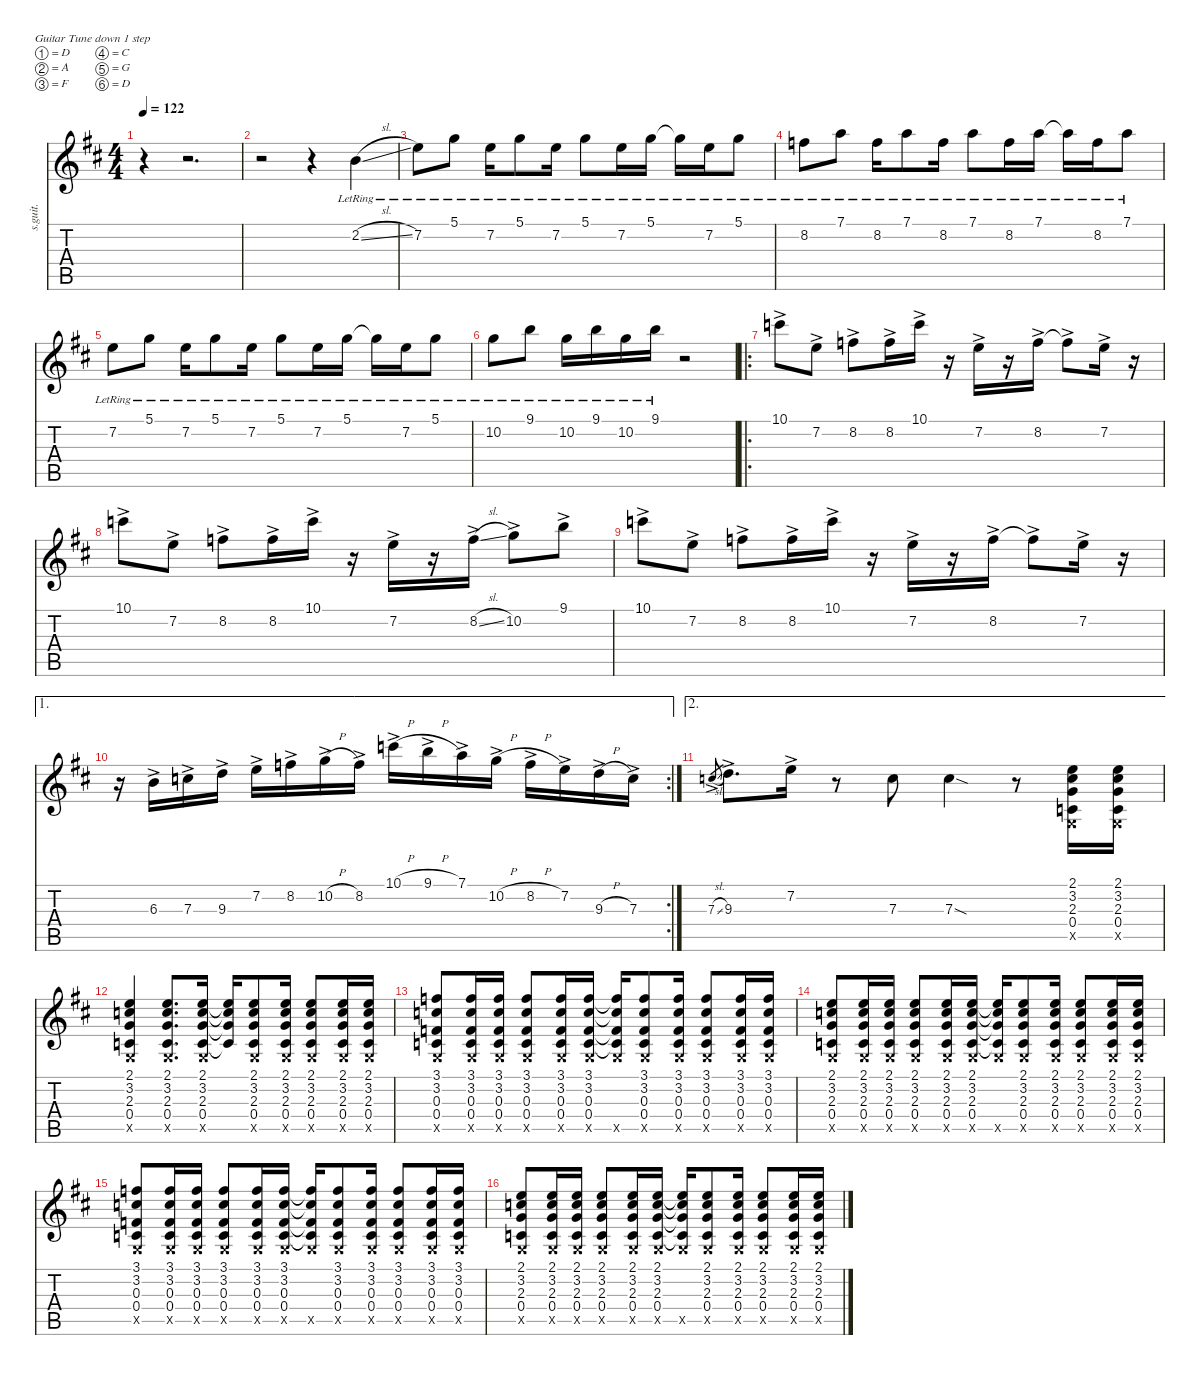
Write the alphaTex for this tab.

\defaultSystemsLayout 4
\hideDynamics
\bracketExtendMode nobrackets
\otherSystemsTrackNameOrientation horizontal
\track ("Guitar2" "s.guit.") {instrument acousticguitarsteel}
\staff {score tabs}
\tuning (D4 A3 F3 C3 G2 D2)
\ts (4 4)
\tempo 122
\clef g2
\ks d
r.4{dy f instrument acousticguitarsteel beam Down} r.2{d beam Down} |
r.2{beam Down} r.4{beam Down} 2.2{sl lr acc forcenatural}.4{beam Down} |
7.2{lr acc forcenatural}.8{beam Down} 5.1{lr acc forcenatural}.8{beam Down} 7.2{lr acc forcenatural}.16{beam Down} 5.1{lr acc forcenatural}.8{beam Down} 7.2{lr acc forcenatural}.16{beam Down} 5.1{lr acc forcenatural}.8{beam Down} 7.2{lr acc forcenatural}.16{beam Down} 5.1{lr acc forcenatural}.16{beam Down} 5.1{lr t acc forcenatural}.16{beam Down} 7.2{lr acc forcenatural}.16{beam Down} 5.1{lr acc forcenatural}.8{beam Down} |
8.2{lr acc forcenatural}.8{beam Down} 7.1{lr acc forcenatural}.8{beam Down} 8.2{lr acc forcenatural}.16{beam Down} 7.1{lr acc forcenatural}.8{beam Down} 8.2{lr acc forcenatural}.16{beam Down} 7.1{lr acc forcenatural}.8{beam Down} 8.2{lr acc forcenatural}.16{beam Down} 7.1{lr acc forcenatural}.16{beam Down} 7.1{lr t acc forcenatural}.16{beam Down} 8.2{lr acc forcenatural}.16{beam Down} 7.1{lr acc forcenatural}.8{beam Down} |
7.2{lr acc forcenatural}.8{beam Down} 5.1{lr acc forcenatural}.8{beam Down} 7.2{lr acc forcenatural}.16{beam Down} 5.1{lr acc forcenatural}.8{beam Down} 7.2{lr acc forcenatural}.16{beam Down} 5.1{lr acc forcenatural}.8{beam Down} 7.2{lr acc forcenatural}.16{beam Down} 5.1{lr acc forcenatural}.16{beam Down} 5.1{lr t acc forcenatural}.16{beam Down} 7.2{lr acc forcenatural}.16{beam Down} 5.1{lr acc forcenatural}.8{beam Down} |
10.2{lr acc forcenatural}.8{beam Down} 9.1{lr acc forcenatural}.8{beam Down} 10.2{lr acc forcenatural}.16{beam Down} 9.1{lr acc forcenatural}.16{beam Down} 10.2{lr acc forcenatural}.16{beam Down} 9.1{lr acc forcenatural}.16{beam Down} r.2{beam Down} |
\ro
10.1{ac acc forcenatural}.8{beam Down} 7.2{ac acc forcenatural}.8{beam Down} 8.2{ac acc forcenatural}.8{beam Down} 8.2{ac acc forcenatural}.16{beam Down} 10.1{ac acc forcenatural}.16{beam Down} r.16{beam Down} 7.2{ac acc forcenatural}.16{beam Down} r.16{beam Down} 8.2{ac acc forcenatural}.16{beam Down} 8.2{ac t acc forcenatural}.8{beam Down} 7.2{ac acc forcenatural}.16{beam Down} r.16{beam Down} |
10.1{ac acc forcenatural}.8{beam Down} 7.2{ac acc forcenatural}.8{beam Down} 8.2{ac acc forcenatural}.8{beam Down} 8.2{ac acc forcenatural}.16{beam Down} 10.1{ac acc forcenatural}.16{beam Down} r.16{beam Down} 7.2{ac acc forcenatural}.16{beam Down} r.16{beam Down} 8.2{sl ac acc forcenatural}.16{beam Down} 10.2{ac acc forcenatural}.8{beam Down} 9.1{ac acc forcenatural}.8{beam Down} |
10.1{ac acc forcenatural}.8{beam Down} 7.2{ac acc forcenatural}.8{beam Down} 8.2{ac acc forcenatural}.8{beam Down} 8.2{ac acc forcenatural}.16{beam Down} 10.1{ac acc forcenatural}.16{beam Down} r.16{beam Down} 7.2{ac acc forcenatural}.16{beam Down} r.16{beam Down} 8.2{ac acc forcenatural}.16{beam Down} 8.2{ac t acc forcenatural}.8{beam Down} 7.2{ac acc forcenatural}.16{beam Down} r.16{beam Down} |
\ae 1
\rc 2
r.16{beam Down} 6.3{ac acc forcenatural}.16{beam Down} 7.3{ac acc forcenatural}.16{beam Down} 9.3{ac acc forcenatural}.16{beam Down} 7.2{ac acc forcenatural}.16{beam Down} 8.2{ac acc forcenatural}.16{beam Down} 10.2{h ac acc forcenatural}.16{beam Down} 8.2{ac acc forcenatural}.16{beam Down} 10.1{h ac acc forcenatural}.16{beam Down} 9.1{h ac acc forcenatural}.16{beam Down} 7.1{ac acc forcenatural}.16{beam Down} 10.2{h ac acc forcenatural}.16{beam Down} 8.2{h ac acc forcenatural}.16{beam Down} 7.2{ac acc forcenatural}.16{beam Down} 9.3{h ac acc forcenatural}.16{beam Down} 7.3{ac acc forcenatural}.16{beam Down} |
\ae 2
7.3{sl ac acc forcenatural}.8{gr dy mf beam Up} 9.3{ac acc forcenatural}.8{d dy f beam Down} 7.2{ac acc forcenatural}.16{beam Down} r.8{beam Down} 7.3{acc forcenatural}.8{beam Down} 7.3{sod acc forcenatural}.4{beam Down} r.8{beam Down} (2.1{acc forcenatural} 3.2{acc forcenatural} 2.3{acc forcenatural} 0.4{acc forcenatural} 0.5{x acc forcenatural}).16{beam Up} (2.1{acc forcenatural} 3.2{acc forcenatural} 2.3{acc forcenatural} 0.4{acc forcenatural} 0.5{x acc forcenatural}).16{beam Up} |
(2.1{acc forcenatural} 3.2{acc forcenatural} 2.3{acc forcenatural} 0.4{acc forcenatural} 0.5{x acc forcenatural}).4{beam Up} (2.1{acc forcenatural} 3.2{acc forcenatural} 2.3{acc forcenatural} 0.4{acc forcenatural} 0.5{x acc forcenatural}).8{d beam Up} (2.1{acc forcenatural} 3.2{acc forcenatural} 2.3{acc forcenatural} 0.4{acc forcenatural} 0.5{x acc forcenatural}).16{beam Up} (2.1{t acc forcenatural} 3.2{t acc forcenatural} 2.3{t acc forcenatural} 0.4{t acc forcenatural}).16{beam Up} (2.1{acc forcenatural} 3.2{acc forcenatural} 2.3{acc forcenatural} 0.4{acc forcenatural} 0.5{x acc forcenatural}).8{beam Up} (2.1{acc forcenatural} 3.2{acc forcenatural} 2.3{acc forcenatural} 0.4{acc forcenatural} 0.5{x acc forcenatural}).16{beam Up} (2.1{acc forcenatural} 3.2{acc forcenatural} 2.3{acc forcenatural} 0.4{acc forcenatural} 0.5{x acc forcenatural}).8{beam Up} (2.1{acc forcenatural} 3.2{acc forcenatural} 2.3{acc forcenatural} 0.4{acc forcenatural} 0.5{x acc forcenatural}).16{beam Up} (2.1{acc forcenatural} 3.2{acc forcenatural} 2.3{acc forcenatural} 0.4{acc forcenatural} 0.5{x acc forcenatural}).16{beam Up} |
(3.1{acc forcenatural} 3.2{acc forcenatural} 0.3{acc forcenatural} 0.4{acc forcenatural} 0.5{x acc forcenatural}).8{beam Up} (3.1{acc forcenatural} 3.2{acc forcenatural} 0.3{acc forcenatural} 0.4{acc forcenatural} 0.5{x acc forcenatural}).16{beam Up} (3.1{acc forcenatural} 3.2{acc forcenatural} 0.3{acc forcenatural} 0.4{acc forcenatural} 0.5{x acc forcenatural}).16{beam Up} (3.1{acc forcenatural} 3.2{acc forcenatural} 0.3{acc forcenatural} 0.4{acc forcenatural} 0.5{x acc forcenatural}).8{beam Up} (3.1{acc forcenatural} 3.2{acc forcenatural} 0.3{acc forcenatural} 0.4{acc forcenatural} 0.5{x acc forcenatural}).16{beam Up} (3.1{acc forcenatural} 3.2{acc forcenatural} 0.3{acc forcenatural} 0.4{acc forcenatural} 0.5{x acc forcenatural}).16{beam Up} (3.1{t acc forcenatural} 3.2{t acc forcenatural} 0.3{t acc forcenatural} 0.4{t acc forcenatural} 0.5{x acc forcenatural}).16{beam Up} (3.1{acc forcenatural} 3.2{acc forcenatural} 0.3{acc forcenatural} 0.4{acc forcenatural} 0.5{x acc forcenatural}).8{beam Up} (3.1{acc forcenatural} 3.2{acc forcenatural} 0.3{acc forcenatural} 0.4{acc forcenatural} 0.5{x acc forcenatural}).16{beam Up} (3.1{acc forcenatural} 3.2{acc forcenatural} 0.3{acc forcenatural} 0.4{acc forcenatural} 0.5{x acc forcenatural}).8{beam Up} (3.1{acc forcenatural} 3.2{acc forcenatural} 0.3{acc forcenatural} 0.4{acc forcenatural} 0.5{x acc forcenatural}).16{beam Up} (3.1{acc forcenatural} 3.2{acc forcenatural} 0.3{acc forcenatural} 0.4{acc forcenatural} 0.5{x acc forcenatural}).16{beam Up} |
(2.1{acc forcenatural} 3.2{acc forcenatural} 2.3{acc forcenatural} 0.4{acc forcenatural} 0.5{x acc forcenatural}).8{beam Up} (2.1{acc forcenatural} 3.2{acc forcenatural} 2.3{acc forcenatural} 0.4{acc forcenatural} 0.5{x acc forcenatural}).16{beam Up} (2.1{acc forcenatural} 3.2{acc forcenatural} 2.3{acc forcenatural} 0.4{acc forcenatural} 0.5{x acc forcenatural}).16{beam Up} (2.1{acc forcenatural} 3.2{acc forcenatural} 2.3{acc forcenatural} 0.4{acc forcenatural} 0.5{x acc forcenatural}).8{beam Up} (2.1{acc forcenatural} 3.2{acc forcenatural} 2.3{acc forcenatural} 0.4{acc forcenatural} 0.5{x acc forcenatural}).16{beam Up} (2.1{acc forcenatural} 3.2{acc forcenatural} 2.3{acc forcenatural} 0.4{acc forcenatural} 0.5{x acc forcenatural}).16{beam Up} (2.1{t acc forcenatural} 3.2{t acc forcenatural} 2.3{t acc forcenatural} 0.4{t acc forcenatural} 0.5{x acc forcenatural}).16{beam Up} (2.1{acc forcenatural} 3.2{acc forcenatural} 2.3{acc forcenatural} 0.4{acc forcenatural} 0.5{x acc forcenatural}).8{beam Up} (2.1{acc forcenatural} 3.2{acc forcenatural} 2.3{acc forcenatural} 0.4{acc forcenatural} 0.5{x acc forcenatural}).16{beam Up} (2.1{acc forcenatural} 3.2{acc forcenatural} 2.3{acc forcenatural} 0.4{acc forcenatural} 0.5{x acc forcenatural}).8{beam Up} (2.1{acc forcenatural} 3.2{acc forcenatural} 2.3{acc forcenatural} 0.4{acc forcenatural} 0.5{x acc forcenatural}).16{beam Up} (2.1{acc forcenatural} 3.2{acc forcenatural} 2.3{acc forcenatural} 0.4{acc forcenatural} 0.5{x acc forcenatural}).16{beam Up} |
(3.1{acc forcenatural} 3.2{acc forcenatural} 0.3{acc forcenatural} 0.4{acc forcenatural} 0.5{x acc forcenatural}).8{beam Up} (3.1{acc forcenatural} 3.2{acc forcenatural} 0.3{acc forcenatural} 0.4{acc forcenatural} 0.5{x acc forcenatural}).16{beam Up} (3.1{acc forcenatural} 3.2{acc forcenatural} 0.3{acc forcenatural} 0.4{acc forcenatural} 0.5{x acc forcenatural}).16{beam Up} (3.1{acc forcenatural} 3.2{acc forcenatural} 0.3{acc forcenatural} 0.4{acc forcenatural} 0.5{x acc forcenatural}).8{beam Up} (3.1{acc forcenatural} 3.2{acc forcenatural} 0.3{acc forcenatural} 0.4{acc forcenatural} 0.5{x acc forcenatural}).16{beam Up} (3.1{acc forcenatural} 3.2{acc forcenatural} 0.3{acc forcenatural} 0.4{acc forcenatural} 0.5{x acc forcenatural}).16{beam Up} (3.1{t acc forcenatural} 3.2{t acc forcenatural} 0.3{t acc forcenatural} 0.4{t acc forcenatural} 0.5{x acc forcenatural}).16{beam Up} (3.1{acc forcenatural} 3.2{acc forcenatural} 0.3{acc forcenatural} 0.4{acc forcenatural} 0.5{x acc forcenatural}).8{beam Up} (3.1{acc forcenatural} 3.2{acc forcenatural} 0.3{acc forcenatural} 0.4{acc forcenatural} 0.5{x acc forcenatural}).16{beam Up} (3.1{acc forcenatural} 3.2{acc forcenatural} 0.3{acc forcenatural} 0.4{acc forcenatural} 0.5{x acc forcenatural}).8{beam Up} (3.1{acc forcenatural} 3.2{acc forcenatural} 0.3{acc forcenatural} 0.4{acc forcenatural} 0.5{x acc forcenatural}).16{beam Up} (3.1{acc forcenatural} 3.2{acc forcenatural} 0.3{acc forcenatural} 0.4{acc forcenatural} 0.5{x acc forcenatural}).16{beam Up} |
(2.1{acc forcenatural} 3.2{acc forcenatural} 2.3{acc forcenatural} 0.4{acc forcenatural} 0.5{x acc forcenatural}).8{beam Up} (2.1{acc forcenatural} 3.2{acc forcenatural} 2.3{acc forcenatural} 0.4{acc forcenatural} 0.5{x acc forcenatural}).16{beam Up} (2.1{acc forcenatural} 3.2{acc forcenatural} 2.3{acc forcenatural} 0.4{acc forcenatural} 0.5{x acc forcenatural}).16{beam Up} (2.1{acc forcenatural} 3.2{acc forcenatural} 2.3{acc forcenatural} 0.4{acc forcenatural} 0.5{x acc forcenatural}).8{beam Up} (2.1{acc forcenatural} 3.2{acc forcenatural} 2.3{acc forcenatural} 0.4{acc forcenatural} 0.5{x acc forcenatural}).16{beam Up} (2.1{acc forcenatural} 3.2{acc forcenatural} 2.3{acc forcenatural} 0.4{acc forcenatural} 0.5{x acc forcenatural}).16{beam Up} (2.1{t acc forcenatural} 3.2{t acc forcenatural} 2.3{t acc forcenatural} 0.4{t acc forcenatural} 0.5{x acc forcenatural}).16{beam Up} (2.1{acc forcenatural} 3.2{acc forcenatural} 2.3{acc forcenatural} 0.4{acc forcenatural} 0.5{x acc forcenatural}).8{beam Up} (2.1{acc forcenatural} 3.2{acc forcenatural} 2.3{acc forcenatural} 0.4{acc forcenatural} 0.5{x acc forcenatural}).16{beam Up} (2.1{acc forcenatural} 3.2{acc forcenatural} 2.3{acc forcenatural} 0.4{acc forcenatural} 0.5{x acc forcenatural}).8{beam Up} (2.1{acc forcenatural} 3.2{acc forcenatural} 2.3{acc forcenatural} 0.4{acc forcenatural} 0.5{x acc forcenatural}).16{beam Up} (2.1{acc forcenatural} 3.2{acc forcenatural} 2.3{acc forcenatural} 0.4{acc forcenatural} 0.5{x acc forcenatural}).16{beam Up}
